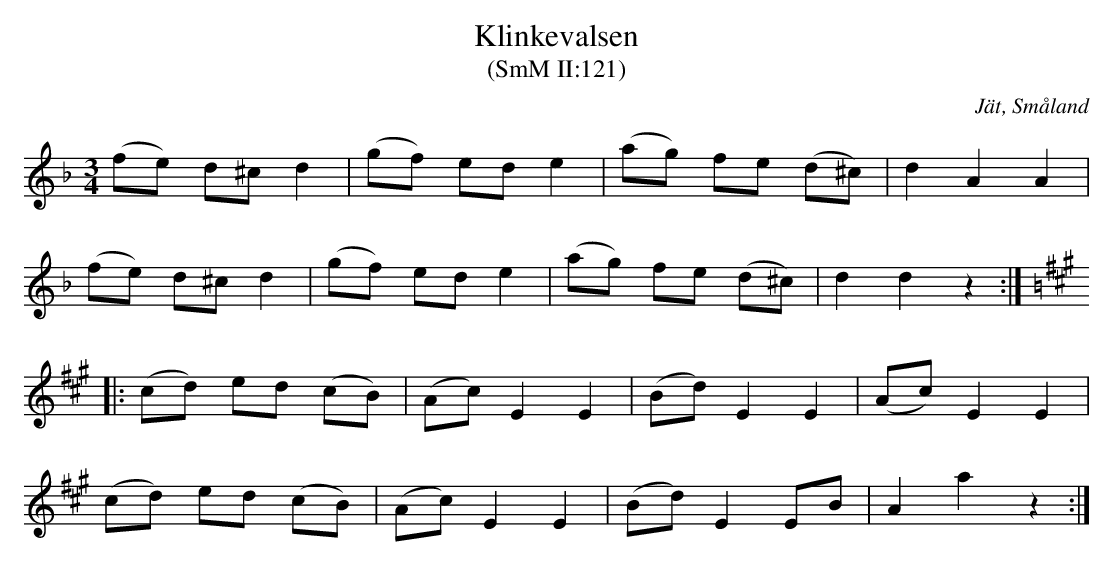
X:1
T:Klinkevalsen
T:(SmM II:121)
O:Jät, Småland
M:3/4
L:1/8
K:Dm
(fe) d^c d2|(gf) ed e2|(ag) fe (d^c)|d2 A2 A2|
(fe) d^c d2|(gf) ed e2|(ag) fe (d^c)|d2 d2 z2:|
K:A
|:(cd) ed (cB)|(Ac) E2 E2|(Bd) E2 E2|(Ac) E2 E2|
(cd) ed (cB)|(Ac) E2 E2|(Bd) E2 EB|A2 a2 z2:|
